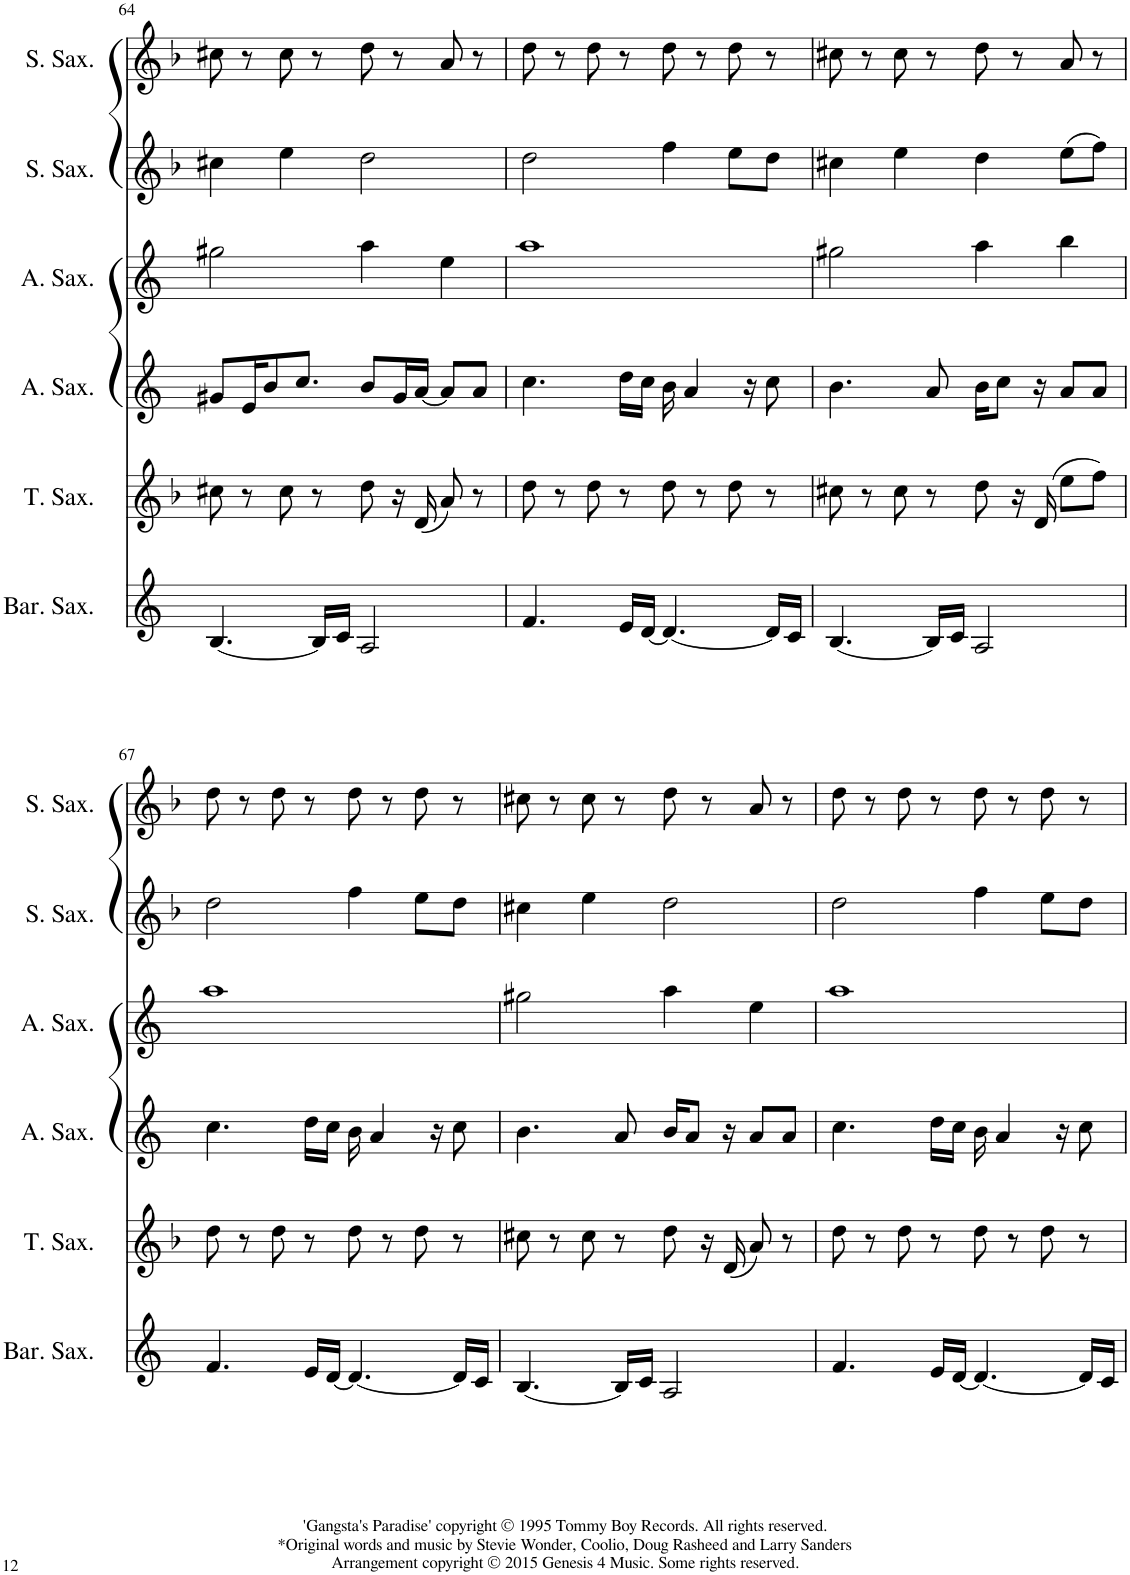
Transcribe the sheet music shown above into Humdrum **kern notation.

**kern	**kern	**kern	**kern	**kern	**kern
*part6	*part5	*part4	*part3	*part2	*part1
*staff6	*staff5	*staff4	*staff3	*staff2	*staff1
*I"Baritone Saxophone	*I"Tenor Saxophone	*I"Alto Saxophone	*I"Alto Saxophone	*I"Soprano Saxophone	*I"Soprano Saxophone
*I'Bar. Sax.	*I'T. Sax.	*I'A. Sax.	*I'A. Sax.	*I'S. Sax.	*I'S. Sax.
!!LO:PB:g=z
*clefG2	*clefG2	*clefG2	*clefG2	*clefG2	*clefG2
*Trd12c21	*Trd8c14	*Trd5c9	*Trd5c9	*Trd1c2	*Trd1c2
*k[]	*k[b-]	*k[]	*k[]	*k[b-]	*k[b-]
*M4/4	*M4/4	*M4/4	*M4/4	*M4/4	*M4/4
=64	=64	=64	=64	=64	=64
[4.B/	8cc#X\	8g#X/L	2gg#X\	4cc#X\	8cc#X\
.	8r	16e/K	.	.	8r
.	.	8b/	.	.	.
.	8cc#\	.	.	4ee\	8cc#\
.	.	8.cc/J	.	.	.
16B/LL]	8r	.	.	.	8r
16c/JJ	.	.	.	.	.
2A/	8dd\	8b/L	4aa\	2dd\	8dd\
.	16r	16g#/L	.	.	8r
.	(16d/	[16a/JJ	.	.	.
.	8a/)	8a/L]	4ee\	.	8a/
.	8r	8a/J	.	.	8r
=65	=65	=65	=65	=65	=65
4.f/	8dd\	4.cc\	1aa	2dd\	8dd\
.	8r	.	.	.	8r
.	8dd\	.	.	.	8dd\
16e/LL	8r	16dd\LL	.	.	8r
[16d/JJ	.	16cc\JJ	.	.	.
4.d/_	8dd\	16b\	.	4ff\	8dd\
.	.	4a/	.	.	.
.	8r	.	.	.	8r
.	8dd\	.	.	8ee\L	8dd\
.	.	16r	.	.	.
16d/LL]	8r	8cc\	.	8dd\J	8r
16c/JJ	.	.	.	.	.
=66	=66	=66	=66	=66	=66
[4.B/	8cc#X\	4.b\	2gg#X\	4cc#X\	8cc#X\
.	8r	.	.	.	8r
.	8cc#\	.	.	4ee\	8cc#\
16B/LL]	8r	8a/	.	.	8r
16c/JJ	.	.	.	.	.
2A/	8dd\	16b\KL	4aa\	4dd\	8dd\
.	.	8cc\J	.	.	.
.	16r	.	.	.	8r
.	(16d/	16r	.	.	.
.	8ee\L	8a/L	4bb\	(8ee\L	8a/
.	8ff\J)	8a/J	.	8ff\J)	8r
!!LO:LB:g=z
=67	=67	=67	=67	=67	=67
4.f/	8dd\	4.cc\	1aa	2dd\	8dd\
.	8r	.	.	.	8r
.	8dd\	.	.	.	8dd\
16e/LL	8r	16dd\LL	.	.	8r
[16d/JJ	.	16cc\JJ	.	.	.
4.d/_	8dd\	16b\	.	4ff\	8dd\
.	.	4a/	.	.	.
.	8r	.	.	.	8r
.	8dd\	.	.	8ee\L	8dd\
.	.	16r	.	.	.
16d/LL]	8r	8cc\	.	8dd\J	8r
16c/JJ	.	.	.	.	.
=68	=68	=68	=68	=68	=68
[4.B/	8cc#X\	4.b\	2gg#X\	4cc#X\	8cc#X\
.	8r	.	.	.	8r
.	8cc#\	.	.	4ee\	8cc#\
16B/LL]	8r	8a/	.	.	8r
16c/JJ	.	.	.	.	.
2A/	8dd\	16b/KL	4aa\	2dd\	8dd\
.	.	8a/J	.	.	.
.	16r	.	.	.	8r
.	(16d/	16r	.	.	.
.	8a/)	8a/L	4ee\	.	8a/
.	8r	8a/J	.	.	8r
=69	=69	=69	=69	=69	=69
4.f/	8dd\	4.cc\	1aa	2dd\	8dd\
.	8r	.	.	.	8r
.	8dd\	.	.	.	8dd\
16e/LL	8r	16dd\LL	.	.	8r
[16d/JJ	.	16cc\JJ	.	.	.
4.d/_	8dd\	16b\	.	4ff\	8dd\
.	.	4a/	.	.	.
.	8r	.	.	.	8r
.	8dd\	.	.	8ee\L	8dd\
.	.	16r	.	.	.
16d/LL]	8r	8cc\	.	8dd\J	8r
16c/JJ	.	.	.	.	.
=	=	=	=	=	=
*-	*-	*-	*-	*-	*-
